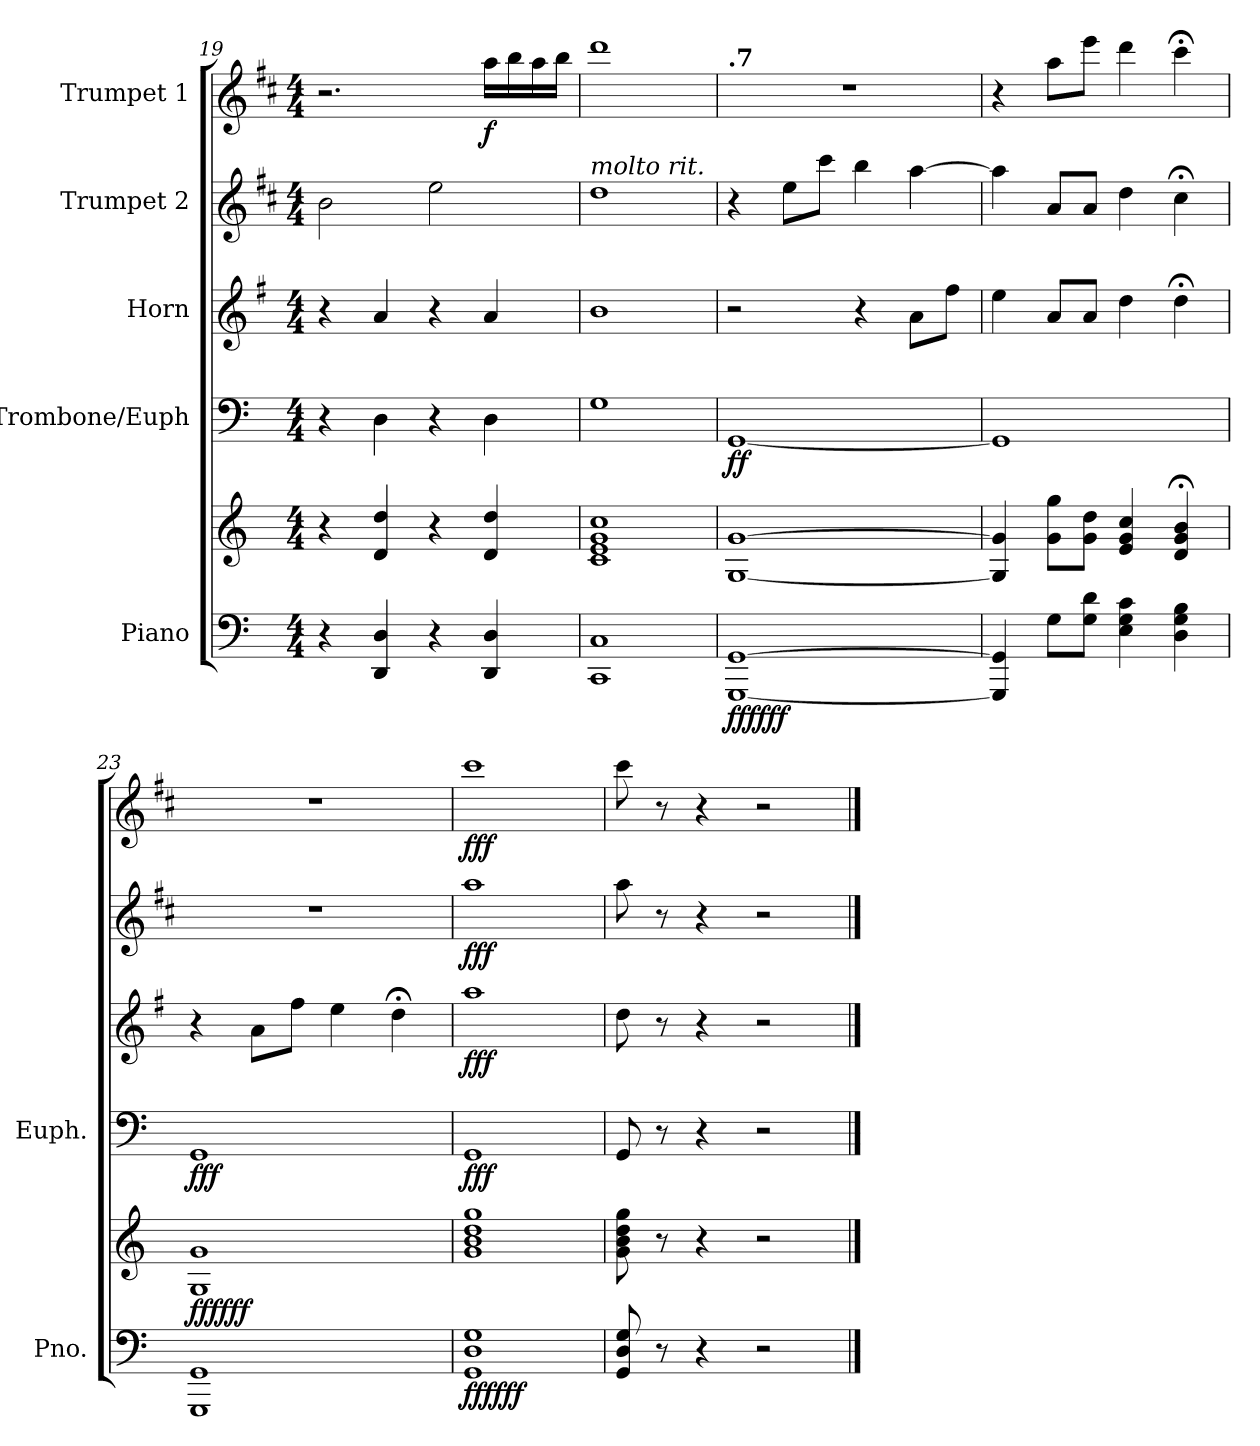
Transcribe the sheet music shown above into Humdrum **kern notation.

**kern	**kern	**dynam	**kern	**dynam	**kern	**dynam	**kern	**dynam	**kern	**dynam
*part5	*part5	*part5	*part4	*part4	*part3	*part3	*part2	*part2	*part1	*part1
*staff6	*staff5	*staff5/6	*staff4	*staff4	*staff3	*staff3	*staff2	*staff2	*staff1	*staff1
*I"Piano	*	*	*I"Trombone/Euph	*	*I"Horn	*	*I"Trumpet 2	*	*I"Trumpet 1	*
*I'Pno.	*	*	*I'Euph.	*	*	*	*	*	*	*
*clefF4	*clefG2	*	*clefF4	*	*clefG2	*	*clefG2	*	*clefG2	*
*	*	*	*	*	*ITrd4c7	*	*ITrd1c2	*	*ITrd1c2	*
*k[]	*k[]	*	*k[]	*	*k[]	*	*k[]	*	*k[]	*
*M4/4	*M4/4	*	*M4/4	*	*M4/4	*	*M4/4	*	*M4/4	*
=19	=19	=19	=19	=19	=19	=19	=19	=19	=19	=19
4r	4r	.	4r	.	4r	.	2a\	.	2.r	.
4DD/ 4D/	4d/ 4dd/	.	4D\	.	4d/	.	.	.	.	.
4r	4r	.	4r	.	4r	.	2dd\	.	.	.
!	!	!	!	!	!	!	!	!	!	!LO:DY:b
4DD/ 4D/	4d/ 4dd/	.	4D\	.	4d/	.	.	.	16gg\LL	f
.	.	.	.	.	.	.	.	.	16aa\	.
.	.	.	.	.	.	.	.	.	16gg\	.
.	.	.	.	.	.	.	.	.	16aa\JJ	.
=20	=20	=20	=20	=20	=20	=20	=20	=20	=20	=20
*	*	*	*	*	*	*	*	*	*MM100	*
!	!	!	!	!	!	!	!LO:TX:a:i:t=molto rit.	!	!	!
1CC 1C	1c 1e 1g 1cc	.	1G	.	1e	.	1cc	.	1ccc	.
=21	=21	=21	=21	=21	=21	=21	=21	=21	=21	=21
*	*	*	*	*	*	*	*	*	*MM76	*
!	!	!	!	!	!	!	!	!	!LO:TX:a:B:t=.7	!
!	!	!LO:DY:b=2	!	!	!	!	!	!	!	!
!	!	!LO:DY:n=1:b=2	!	!LO:DY:b	!	!	!	!	!	!
[1GGG [1GG	[1G [1g	fff fff	[1GG	ff	2r	.	4r	.	1r	.
.	.	.	.	.	.	.	8dd\L	.	.	.
.	.	.	.	.	.	.	8bb\J	.	.	.
.	.	.	.	.	4r	.	4aa\	.	.	.
.	.	.	.	.	8d\L	.	[4gg\	.	.	.
.	.	.	.	.	8b\J	.	.	.	.	.
!!LO:LB:g=z
=22	=22	=22	=22	=22	=22	=22	=22	=22	=22	=22
4GGG/] 4GG/]	4G/] 4g/]	.	1GG]	.	4a\	.	4gg\]	.	4r	.
8G\L	8g\ 8gg\L	.	.	.	8d/L	.	8g/L	.	8gg\L	.
8G\ 8d\J	8g\ 8dd\J	.	.	.	8d/J	.	8g/J	.	8ddd\J	.
4E\ 4G\ 4c\	4e/ 4g/ 4cc/	.	.	.	4g\	.	4cc\	.	4ccc\	.
4D\ 4G\ 4B\	4d/;< 4g/;< 4b/;<	.	.	.	4g;<\	.	4b;<\	.	4bb;<\	.
=23	=23	=23	=23	=23	=23	=23	=23	=23	=23	=23
!	!	!LO:DY:a=2	!	!	!	!	!	!	!	!
!	!	!LO:DY:n=1:b=2	!	!LO:DY:b	!	!	!	!	!	!
1GGG 1GG	1G 1g	fff fff	1GG	fff	4r	.	1r	.	1r	.
.	.	.	.	.	8d\L	.	.	.	.	.
.	.	.	.	.	8b\J	.	.	.	.	.
.	.	.	.	.	4a\	.	.	.	.	.
.	.	.	.	.	4g;<\	.	.	.	.	.
=24	=24	=24	=24	=24	=24	=24	=24	=24	=24	=24
!	!	!LO:DY:b=2	!	!	!	!	!	!	!	!
!	!	!LO:DY:n=1:b	!	!LO:DY:b	!	!LO:DY:b	!	!LO:DY:b	!	!LO:DY:b
1GG 1D 1G	1g 1b 1dd 1gg	fff fff	1GG	fff	1dd	fff	1gg	fff	1bb	fff
=25	=25	=25	=25	=25	=25	=25	=25	=25	=25	=25
8GG/ 8D/ 8G/	8g\ 8b\ 8dd\ 8gg\	.	8GG/	.	8g\	.	8gg\	.	8bb\	.
8r	8r	.	8r	.	8r	.	8r	.	8r	.
4r	4r	.	4r	.	4r	.	4r	.	4r	.
2r	2r	.	2r	.	2r	.	2r	.	2r	.
==	==	==	==	==	==	==	==	==	==	==
*-	*-	*-	*-	*-	*-	*-	*-	*-	*-	*-
